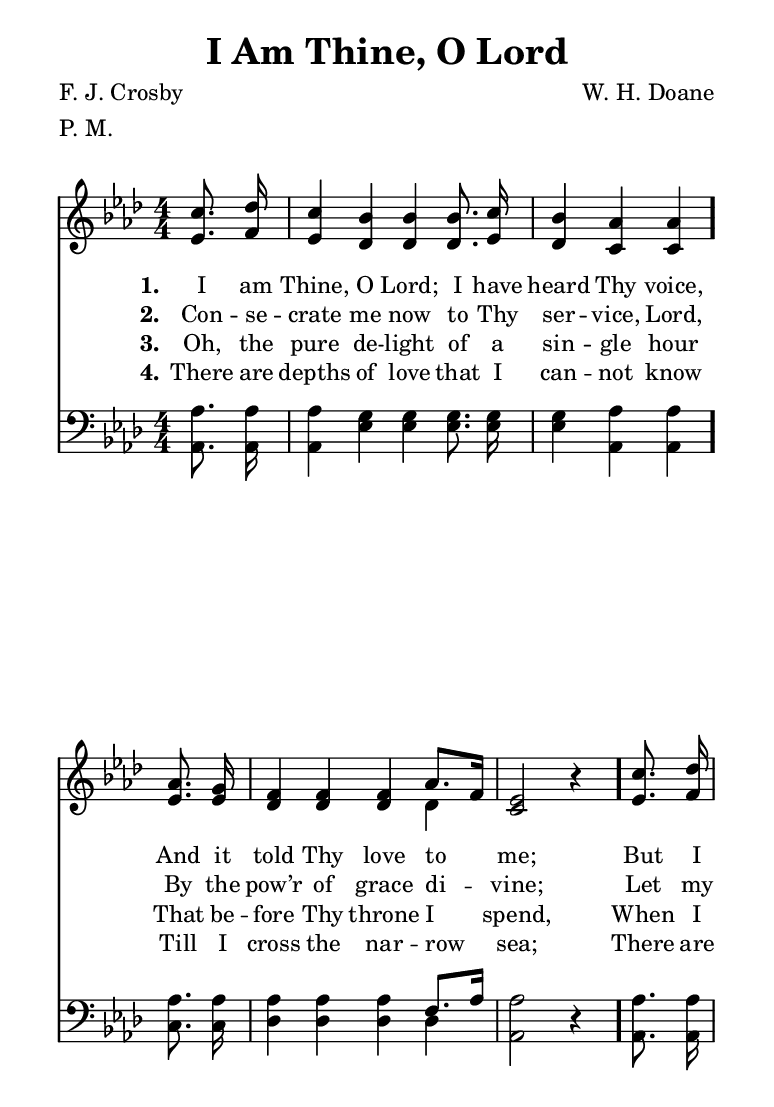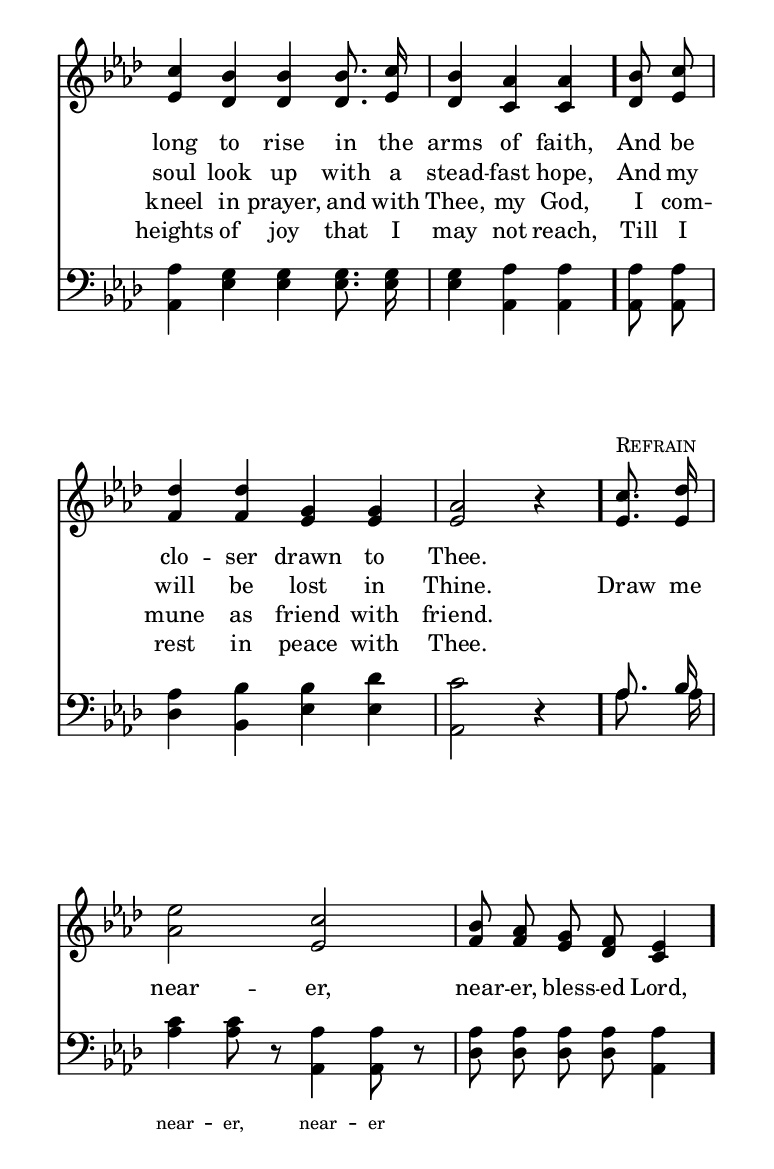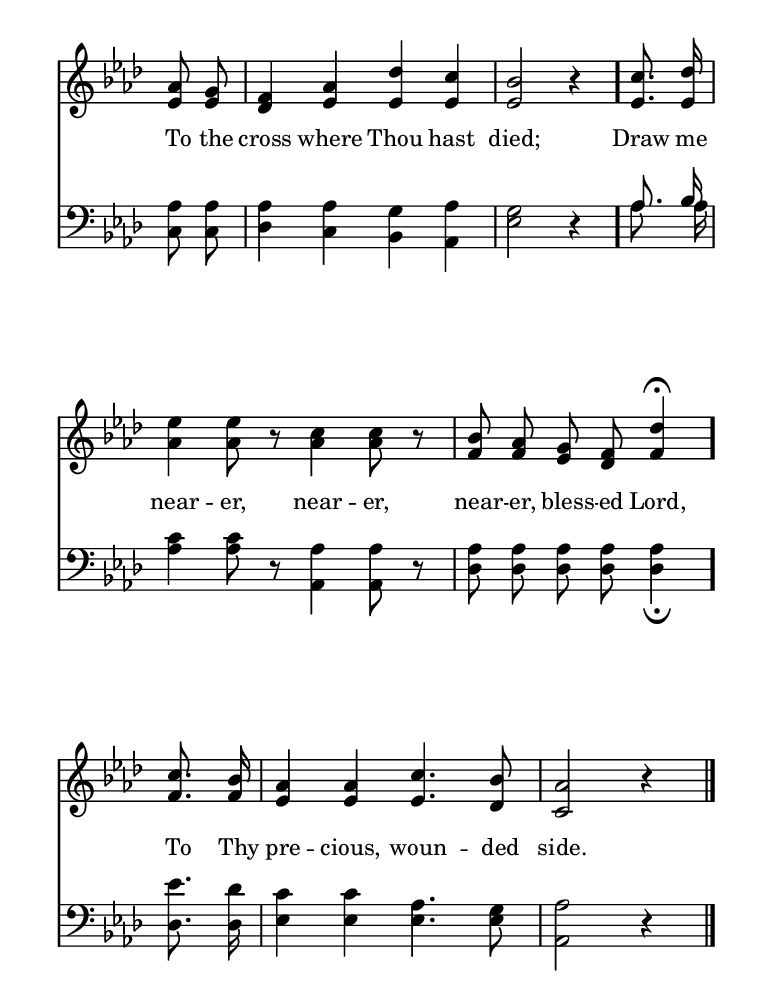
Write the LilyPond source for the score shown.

\include "common/global.ily"
\paper {
  \include "common/paper.ily"
  system-count = #(cond (is-eogsized 5) (#t #f))
}

\header{
  hymnnumber = "221"
  title = "I Am Thine, O Lord"
  tunename = ""
  meter = "P. M."
  poet = "F. J. Crosby"
  composer = "W. H. Doane"
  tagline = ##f
}

ta = { \tempo 4=80 }
tb = { \tempo 4=40 }

global = {
  \include "common/overrides.ily"
  \override Staff.TimeSignature.style = #'numbered
  \time 4/4
  \override Score.MetronomeMark.transparent = ##t % hide all fermata changes too
  \ta
  \key aes \major
  \partial 4
  \autoBeamOff
}

patternA = { c8. c16 | c4 c c c8. c16 | c4 c c }
patternB = { c8. c16 | c4 c c c8.[ c16] | c2 c4 }
patternG = { c8. c16 | c4 c c c | c2 c4 }
patternC = { c8 c | c4 c c c | c2 c4 }
patternD = { c8. c16 | c2 c | c8 c c c c4 }
patternE = { c8. c16 | c4 c8 r c4 c8 r | c8 c c c c4 }
patternF = { c8. c16 | c4 c c4. c8 | c2 c4 }

notesSoprano = {
\global
\relative c'' {

  c8. des16 | c4 bes bes bes8. c16 | bes4 aes aes
  aes8. g16 | f4 f f aes8.[ f16] | ees2 r4
  c'8. des16 | c4 bes bes bes8. c16 | bes4 aes aes
  bes8 c | des4 des g, g | aes2 r4

  \eogbreak
  << s^\markup { \small \caps "Refrain" }
  { c8. des16 | ees2 c | bes8 aes g f ees4 } >>
  aes8 g | f4 aes des c | bes2 r4
  c8. des16 | ees4 ees8 r c4 c8 r | bes8 aes g f \tb des'4\fermata \ta
  c8. bes16 | aes4 aes c4. bes8 | aes2 r4

  \bar "|."

}
}

notesAlto = {
\global
\relative e' {

  \changePitch \patternA { ees f | ees des des des ees | des c c }
  \changePitch \patternG { ees ees | des des des des | c r }
  \changePitch \patternA { ees f | ees des des des ees | des c c }
  \changePitch \patternC { des ees | f f ees ees | ees r }

  \changePitch \patternD { ees ees | aes ees | f f ees des c }
  \changePitch \patternC { ees ees | des ees ees ees | ees r }
  \changePitch \patternE { ees ees | aes aes aes aes | f f ees des f }
  \changePitch \patternF { f f | ees ees ees des | c r }

}
}

notesTenor = {
\global
\relative a {

  \changePitch \patternA { aes aes | aes g g g g | g aes aes }
  \changePitch \patternB { aes aes | aes aes aes f aes | aes r }
  \changePitch \patternA { aes aes | aes g g g g | g aes aes }
  \changePitch \patternC { aes aes | aes bes bes des | c r }

  \changePitch \patternE { aes bes | c c aes aes | aes aes aes aes aes }
  \changePitch \patternC { aes aes | aes aes g aes | g r }
  \changePitch \patternE { aes bes | c c aes aes | aes aes aes aes aes }
  \changePitch \patternF { ees' des | c c aes g | aes r }

}
}

notesBass = {
\global
\relative f, {

  \changePitch \patternA { aes aes | aes ees' ees ees ees | ees aes, aes }
  \changePitch \patternG { c c | des des des des | aes r }
  \changePitch \patternA { aes aes | aes ees' ees ees ees | ees aes, aes }
  \changePitch \patternC { aes aes | des bes ees ees | aes, r }

  \changePitch \patternE { aes' aes | aes aes aes, aes | des des des des | aes }
  \changePitch \patternC { c c | des c bes aes | ees' r }
  \changePitch \patternE { aes aes | aes aes aes, aes | des des des des des_\fermata }
  \changePitch \patternF { des des | ees ees ees ees | aes, r }

}
}

Refrain = \lyricmode {

Draw me near -- er, near -- er, bless -- ed Lord, \bar "."
To the cross where Thou hast died; \bar "."
Draw me near -- er, near -- er, near -- er, bless -- ed Lord, \bar "."
To Thy pre -- cious, woun -- ded side. \bar "."

}

wordsA = \lyricmode {
\set stanza = "1."

I am Thine, O Lord; I have heard Thy voice, \bar "."
And it told Thy love to me; \bar "."
But I long to rise in the arms of faith, \bar "."
And be clo -- ser drawn to Thee. \bar "."

}

wordsB = \lyricmode {
\set stanza = "2."

Con -- se -- crate me now to Thy ser -- vice, Lord,
By the pow’r of grace di -- vine;
Let my soul look up with a stead -- fast hope,
And my will be lost in Thine.

\Refrain

}

wordsC = \lyricmode {
\set stanza = "3."

Oh, the pure de -- light of a sin -- gle hour
That be -- fore Thy throne I spend,
When I kneel in prayer, and with Thee, my God,
I com -- mune as friend with friend.

}

wordsD = \lyricmode {
\set stanza = "4."

There are depths of love that I can -- not know
Till I cross the nar -- row sea;
There are heights of joy that I may not reach,
Till I rest in peace with Thee.

}

BassRefrain = \lyricmode {

\override LyricText.font-size = #-2
\repeat unfold 36 { \skip 4 }
near -- er, near -- er

}

\score {
  \context ChoirStaff <<
    \context Staff = upper <<
      \set Staff.autoBeaming = ##f
      \set ChoirStaff.systemStartDelimiter = #'SystemStartBar
      \set ChoirStaff.printPartCombineTexts = ##f
      \partcombine #'(2 . 9) \notesSoprano \notesAlto
      \context NullVoice = sopranos { \voiceOne << \notesSoprano >> }
      \context NullVoice = altos { \voiceTwo << \notesAlto >> }
      \context Lyrics = one   \lyricsto sopranos \wordsA
      \context Lyrics = two   \lyricsto sopranos \wordsB
      \context Lyrics = three \lyricsto sopranos \wordsC
      \context Lyrics = four  \lyricsto sopranos \wordsD
    >>
    \context Staff = men <<
      \set Staff.autoBeaming = ##f
      \clef bass
      \set ChoirStaff.printPartCombineTexts = ##f
      \partcombine #'(2 . 9) \notesTenor \notesBass
      \context NullVoice = tenors { \voiceOne << \notesTenor >> }
      \context NullVoice = basses { \voiceTwo << \notesBass >> }
    >>
    \new Lyrics \with { alignBelowContext = men } \lyricsto basses \BassRefrain
  >>
  \layout {
    \include "common/layout.ily"
  }
  \midi{
    \include "common/midi.ily"
  }
}

\version "2.19.49"  % necessary for upgrading to future LilyPond versions.

% vi:set et ts=2 sw=2 ai nocindent syntax=lilypond:
